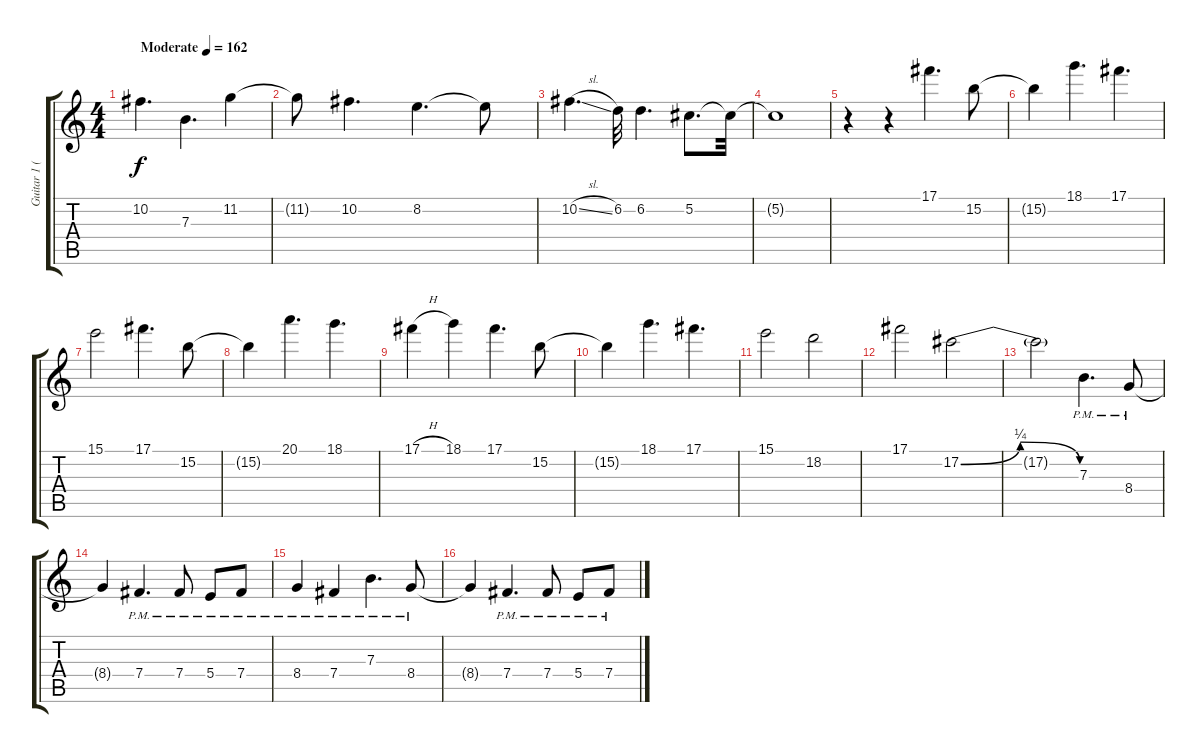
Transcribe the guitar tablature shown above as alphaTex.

\track ("Guitar 1 (Clean + Delay)" "Guitar 1 (") {instrument electricguitarclean}
\staff {score tabs}
\tuning (Db4 Ab3 E3 B2 Gb2 B1) {hide}
\ts (4 4)
\tempo (162 "Moderate")
\clef g2
\ks c
10.2.4{d dy f volume 16 instrument electricguitarclean} 7.3.4{d} 11.2.4 |
11.2{t}.8 10.2.4{d} 8.2.4{d} 8.2{t}.8 |
10.2{sl}.4{d} 6.2.32 6.2.4{d} 5.2.8{d} 5.2{t}.32 |
5.2{t}.1 |
r.4{volume 8 instrument overdrivenguitar} r.4 17.1.4{d} 15.2.8 |
15.2{t}.4 18.1.4{d} 17.1.4{d} |
15.1.2 17.1.4{d} 15.2.8 |
15.2{t}.4 20.1.4{d} 18.1.4{d} |
17.1{h}.4 18.1.4 17.1.4{d} 15.2.8 |
15.2{t}.4 18.1.4{d} 17.1.4{d} |
15.1.2 18.2.2 |
17.1.2 17.2{be (bendrelease 0 0 10 1 50 1 60 0)}.2 |
17.2{t}.2 7.3{pm}.4{d volume 16 instrument electricguitarclean} 8.4{pm}.8 |
8.4{t}.4 7.4{pm}.4{d} 7.4{pm}.8 5.4{pm}.8 7.4{pm}.8 |
8.4{pm}.4 7.4{pm}.4 7.3{pm}.4{d} 8.4{pm}.8 |
8.4{t}.4 7.4{pm}.4{d} 7.4{pm}.8 5.4{pm}.8 7.4{pm}.8
